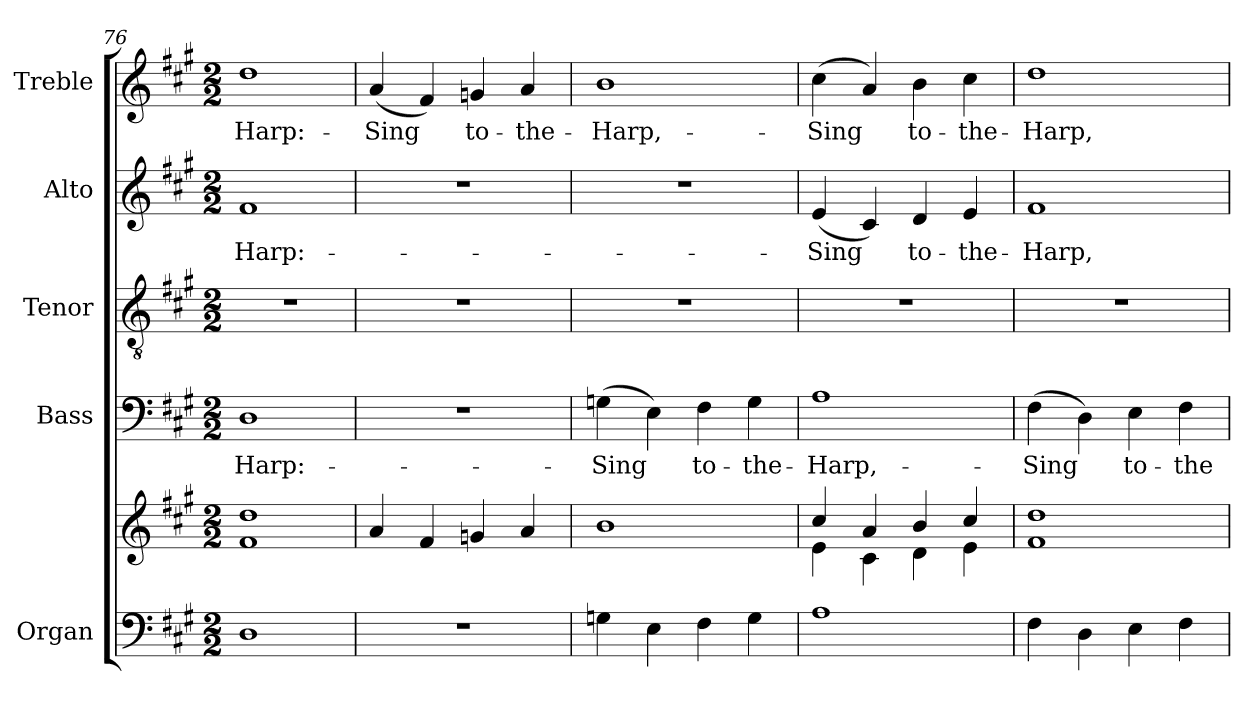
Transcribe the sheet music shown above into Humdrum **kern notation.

**kern	**kern	**kern	**text	**kern	**kern	**text	**kern	**text
*part5	*part5	*part4	*part4	*part3	*part2	*part2	*part1	*part1
*staff6	*staff5	*staff4	*staff4	*staff3	*staff2	*staff2	*staff1	*staff1
*I"Organ	*	*I"Bass	*	*I"Tenor	*I"Alto	*	*I"Treble	*
*I'Org.	*	*I'B.	*	*I'T.	*I'A.	*	*I'Tr.	*
*clefF4	*clefG2	*clefF4	*	*clefGv2	*clefG2	*	*clefG2	*
*	*	*	*	*ITrd7c12	*	*	*	*
*k[f#c#g#]	*k[f#c#g#]	*k[f#c#g#]	*	*k[f#c#g#]	*k[f#c#g#]	*	*k[f#c#g#]	*
*A:	*A:	*A:	*	*A:	*A:	*	*A:	*
*M2/2	*M2/2	*M2/2	*	*M2/2	*M2/2	*	*M2/2	*
=76	=76	=76	=76	=76	=76	=76	=76	=76
*	*^	*	*	*	*	*	*	*
!	!	!	!	!LO:LY:b:color=#000000	!	!	!	!	!
!	!	!	!	!	!	!	!LO:LY:b:color=#000000	!	!
!	!	!	!	!	!	!	!	!	!LO:LY:b:color=#000000
1Di	1ddi	1f#i	1Di	-Harp:-	1r	1f#i	-Harp:-	1ddi	-Harp:-
*	*v	*v	*	*	*	*	*	*	*
=77	=77	=77	=77	=77	=77	=77	=77	=77
*	*^	*	*	*	*	*	*	*
!	!	!	!	!	!	!	!	!	!LO:LY:b:color=#000000
*	*v	*v	*	*	*	*	*	*	*
1r	4ai/	1r	.	1r	1r	.	(4ai/	-Sing
.	4f#i/	.	.	.	.	.	4f#i/)	.
!	!	!	!	!	!	!	!	!LO:LY:b:color=#000000
.	4gni/	.	.	.	.	.	4gni/	to-
!	!	!	!	!	!	!	!	!LO:LY:b:color=#000000
.	4ai/	.	.	.	.	.	4ai/	-the-
=78	=78	=78	=78	=78	=78	=78	=78	=78
!	!	!	!LO:LY:b:color=#000000	!	!	!	!	!
!	!	!	!	!	!	!	!	!LO:LY:b:color=#000000
4Gni\	1bi	(4Gni\	-Sing	1r	1r	.	1bi	-Harp,-
4Ei\	.	4Ei\)	.	.	.	.	.	.
!	!	!	!LO:LY:b:color=#000000	!	!	!	!	!
4F#i\	.	4F#i\	to-	.	.	.	.	.
!	!	!	!LO:LY:b:color=#000000	!	!	!	!	!
4Gi\	.	4Gi\	-the-	.	.	.	.	.
=79	=79	=79	=79	=79	=79	=79	=79	=79
*	*^	*	*	*	*	*	*	*
!	!	!	!	!LO:LY:b:color=#000000	!	!	!	!	!
!	!	!	!	!	!	!	!LO:LY:b:color=#000000	!	!
!	!	!	!	!	!	!	!	!	!LO:LY:b:color=#000000
1Ai	4cc#i/	4ei\	1Ai	-Harp,-	1r	(4ei/	-Sing	(4cc#i\	-Sing
.	4ai/	4c#i\	.	.	.	4c#i/)	.	4ai/)	.
!	!	!	!	!	!	!	!LO:LY:b:color=#000000	!	!
!	!	!	!	!	!	!	!	!	!LO:LY:b:color=#000000
.	4bi/	4di\	.	.	.	4di/	to-	4bi\	to-
!	!	!	!	!	!	!	!LO:LY:b:color=#000000	!	!
!	!	!	!	!	!	!	!	!	!LO:LY:b:color=#000000
.	4cc#i/	4ei\	.	.	.	4ei/	-the-	4cc#i\	-the-
=80	=80	=80	=80	=80	=80	=80	=80	=80	=80
!	!	!	!	!LO:LY:b:color=#000000	!	!	!	!	!
!	!	!	!	!	!	!	!LO:LY:b:color=#000000	!	!
!	!	!	!	!	!	!	!	!	!LO:LY:b:color=#000000
4F#i\	1ddi	1f#i	(4F#i\	-Sing	1r	1f#i	-Harp,-	1ddi	-Harp,-
4Di\	.	.	4Di\)	.	.	.	.	.	.
!	!	!	!	!LO:LY:b:color=#000000	!	!	!	!	!
4Ei\	.	.	4Ei\	to-	.	.	.	.	.
!	!	!	!	!LO:LY:b:color=#000000	!	!	!	!	!
4F#i\	.	.	4F#i\	-the-	.	.	.	.	.
*	*v	*v	*	*	*	*	*	*	*
=	=	=	=	=	=	=	=	=
*-	*-	*-	*-	*-	*-	*-	*-	*-
